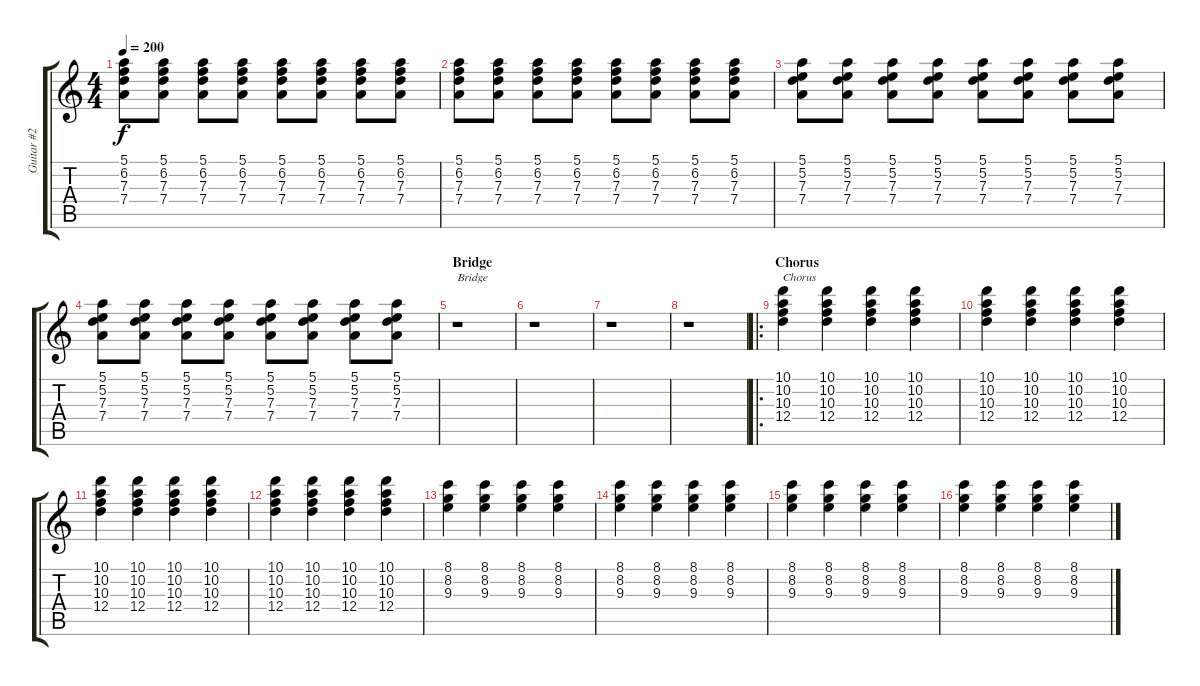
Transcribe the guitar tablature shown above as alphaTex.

\track ("Guitar #2" "Guitar #2") {instrument acousticguitarnylon}
\staff {score tabs}
\tuning (E4 B3 G3 D3 A2 E2) {hide}
\ts (4 4)
\tempo 200
\clef g2
\ks c
(5.1 6.2 7.3 7.4).8{dy f} (5.1 6.2 7.3 7.4).8 (5.1 6.2 7.3 7.4).8 (5.1 6.2 7.3 7.4).8 (5.1 6.2 7.3 7.4).8 (5.1 6.2 7.3 7.4).8 (5.1 6.2 7.3 7.4).8 (5.1 6.2 7.3 7.4).8 |
(5.1 6.2 7.3 7.4).8 (5.1 6.2 7.3 7.4).8 (5.1 6.2 7.3 7.4).8 (5.1 6.2 7.3 7.4).8 (5.1 6.2 7.3 7.4).8 (5.1 6.2 7.3 7.4).8 (5.1 6.2 7.3 7.4).8 (5.1 6.2 7.3 7.4).8 |
(5.1 5.2 7.3 7.4).8 (5.1 5.2 7.3 7.4).8 (5.1 5.2 7.3 7.4).8 (5.1 5.2 7.3 7.4).8 (5.1 5.2 7.3 7.4).8 (5.1 5.2 7.3 7.4).8 (5.1 5.2 7.3 7.4).8 (5.1 5.2 7.3 7.4).8 |
(5.1 5.2 7.3 7.4).8 (5.1 5.2 7.3 7.4).8 (5.1 5.2 7.3 7.4).8 (5.1 5.2 7.3 7.4).8 (5.1 5.2 7.3 7.4).8 (5.1 5.2 7.3 7.4).8 (5.1 5.2 7.3 7.4).8 (5.1 5.2 7.3 7.4).8 |
\section ("" "Bridge")
r.1{txt "Bridge"} |
r.1 |
r.1 |
r.1 |
\ro
\section ("" "Chorus")
(10.1 10.2 10.3 12.4).4{txt "Chorus" volume 6} (10.1 10.2 10.3 12.4).4 (10.1 10.2 10.3 12.4).4 (10.1 10.2 10.3 12.4).4 |
(10.1 10.2 10.3 12.4).4 (10.1 10.2 10.3 12.4).4 (10.1 10.2 10.3 12.4).4 (10.1 10.2 10.3 12.4).4 |
(10.1 10.2 10.3 12.4).4 (10.1 10.2 10.3 12.4).4 (10.1 10.2 10.3 12.4).4 (10.1 10.2 10.3 12.4).4 |
(10.1 10.2 10.3 12.4).4 (10.1 10.2 10.3 12.4).4 (10.1 10.2 10.3 12.4).4 (10.1 10.2 10.3 12.4).4 |
(8.1 8.2 9.3).4 (8.1 8.2 9.3).4 (8.1 8.2 9.3).4 (8.1 8.2 9.3).4 |
(8.1 8.2 9.3).4 (8.1 8.2 9.3).4 (8.1 8.2 9.3).4 (8.1 8.2 9.3).4 |
(8.1 8.2 9.3).4 (8.1 8.2 9.3).4 (8.1 8.2 9.3).4 (8.1 8.2 9.3).4 |
(8.1 8.2 9.3).4 (8.1 8.2 9.3).4 (8.1 8.2 9.3).4 (8.1 8.2 9.3).4
